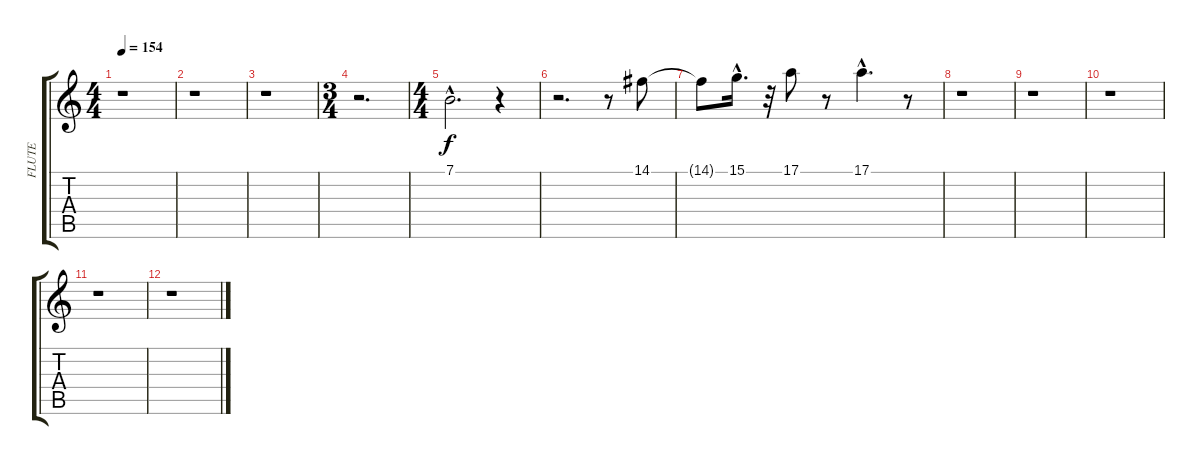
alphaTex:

\track ("FLUTE" "FLUTE") {instrument flute}
\staff {score tabs}
\tuning (E4 B3 G3 D3 A2 E2) {hide}
\ts (4 4)
\tempo 154
\clef g2
\ks c
r.1{dy f} |
r.1 |
r.1 |
\ts (3 4)
r.2{d} |
\ts (4 4)
7.1{hac}.2{d} r.4 |
r.2{d} r.8 14.1.8 |
14.1{t}.8 15.1{hac}.16{d} r.32 17.1.8 r.8 17.1{hac}.4{d} r.8 |
r.1 |
r.1 |
r.1 |
r.1 |
r.1
